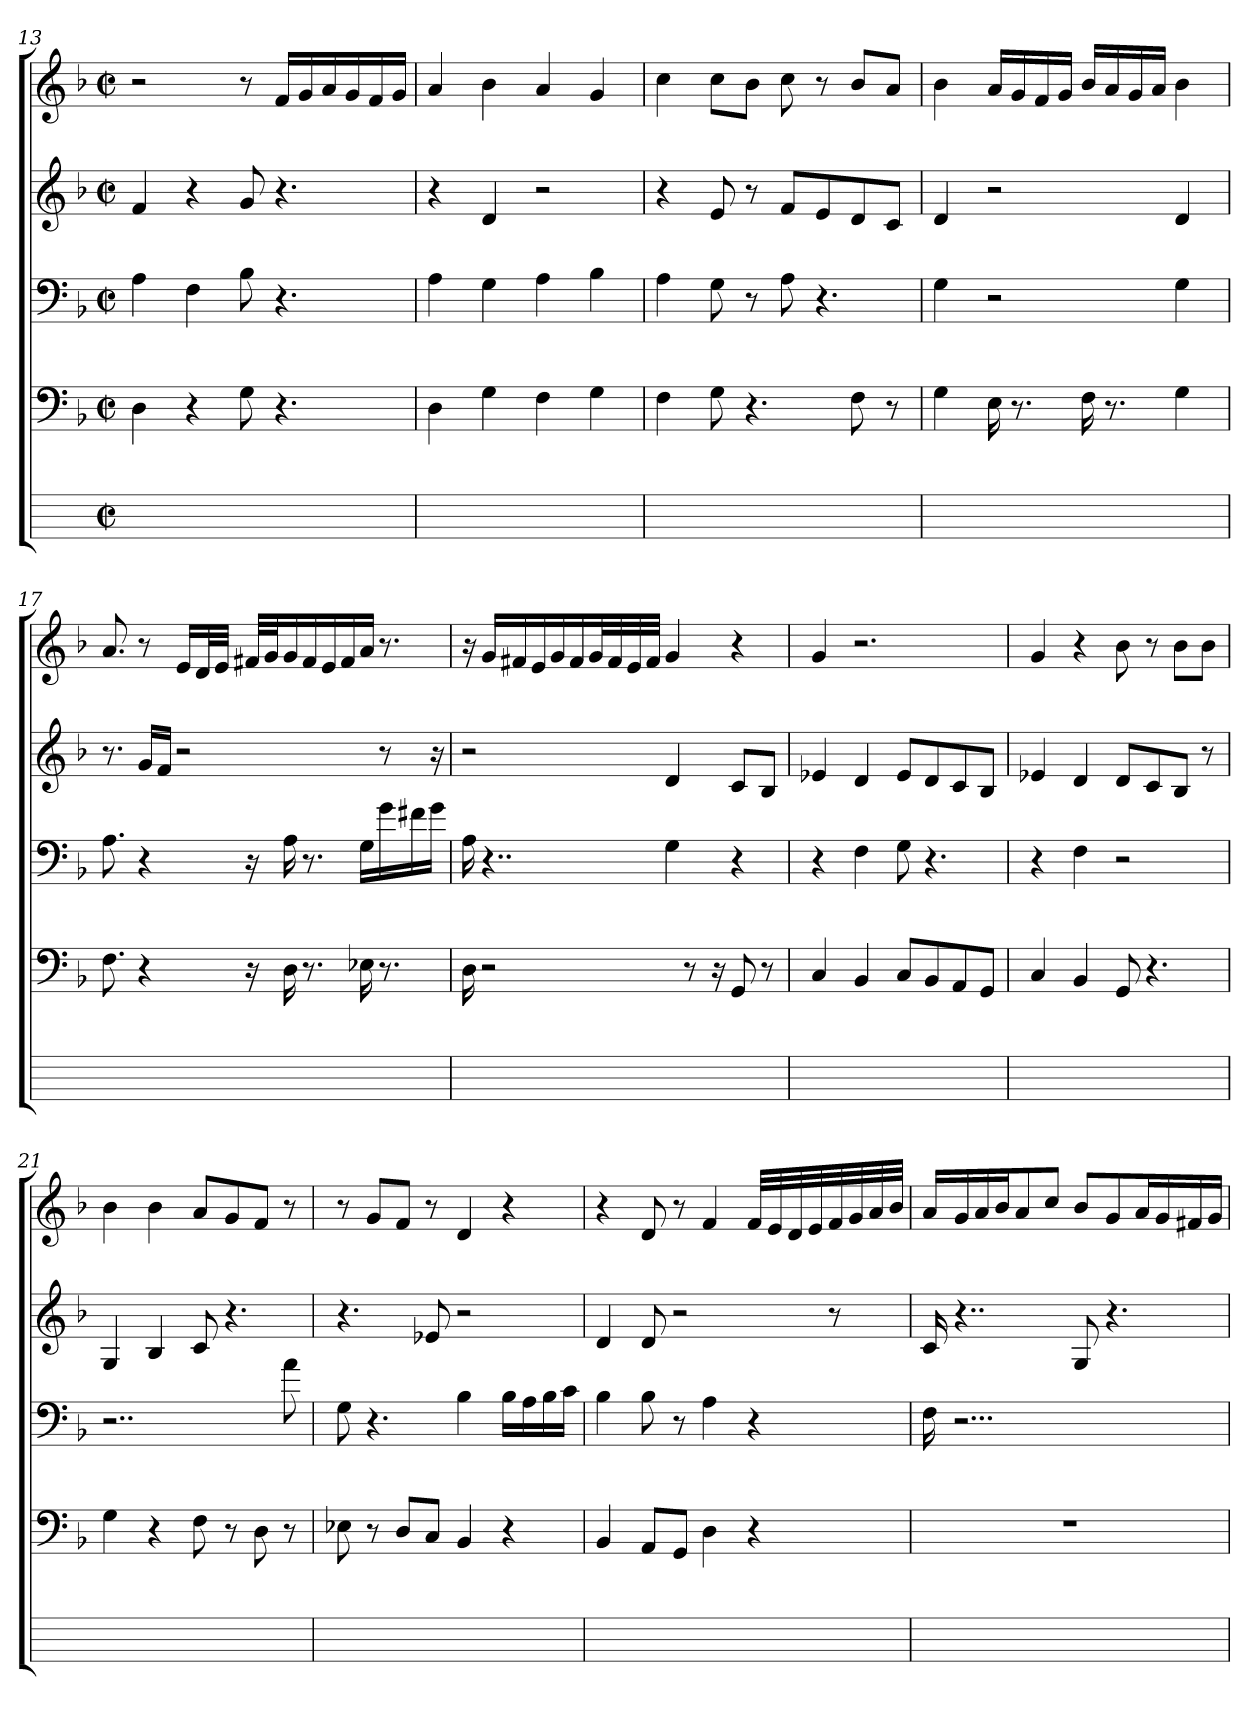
**kern	**kern	**kern	**kern	**kern
*part5	*part4	*part3	*part2	*part1
*staff5	*staff4	*staff3	*staff2	*staff1
*	*clefF4	*clefF4	*clefG2	*clefG2
*	*k[b-]	*k[b-]	*k[b-]	*k[b-]
*	*F:	*F:	*F:	*F:
*M2/2	*M2/2	*M2/2	*M2/2	*M2/2
*met(c|)	*met(c|)	*met(c|)	*met(c|)	*met(c|)
=13	=13	=13	=13	=13
1ryy	4D	4A	4f	2r
.	4r	4F	4r	.
.	8G	8B-	8gi	8r
.	4.r	4.r	4.r	16fjLL
.	.	.	.	16gj
.	.	.	.	16ai
.	.	.	.	16gj
.	.	.	.	16fj
.	.	.	.	16gjJJ
=14	=14	=14	=14	=14
1ryy	4D	4Ai	4r	4a
.	4G	4G	4d	4b-
.	4F	4A	2r	4a
.	4G	4B-	.	4g
=15	=15	=15	=15	=15
1ryy	4F	4A	4r	4cc
.	8G	8G	8e	8ccZL
.	4.r	8r	8r	8b-jJ
.	.	8A	8fL	8ccZ
.	.	4.r	8e	8r
.	8F	.	8d	8b-L
.	8r	.	8cJ	8aJ
=16	=16	=16	=16	=16
1ryy	4G	4G	4di	4b-
.	16E	2r	2r	16aiLL
.	8.r	.	.	16gj
.	.	.	.	16fj
.	.	.	.	16gjJJ
.	16F	.	.	16b-iLL
.	8.r	.	.	16aj
.	.	.	.	16gj
.	.	.	.	16ajJJ
.	4G	4G	4d	4b-
=17	=17	=17	=17	=17
1ryy	8.F	8.A	8.r	8.a
.	4r	4r	16gjLL	8r
.	.	.	16fZJJ	.
.	.	.	2r	16ejLL
.	.	.	.	32djL
.	.	.	.	32ejJJJ
.	16r	16r	.	32f#XjLLL
.	.	.	.	32gjJ
.	16D	16A	.	16gZ
.	8.r	8.r	.	16f#j
.	.	.	.	16ej
.	.	.	.	16f#j
.	16E-X	16GLL	.	16aiJJ
.	8.r	16gj	8r	8.r
.	.	16f#j	.	.
.	.	16gjJJ	16r	.
=18	=18	=18	=18	=18
1ryy	16D	16A	2r	16r
.	2r	4..r	.	16gjLL
.	.	.	.	16f#Xj
.	.	.	.	16ej
.	.	.	.	16gZ
.	.	.	.	16f#j
.	.	.	.	32gjL
.	.	.	.	32f#j
.	.	.	.	32ej
.	.	.	.	32f#jJJJ
.	.	4G	4dZ	4g
.	8r	.	.	.
.	16r	.	.	.
.	8GG	4r	8cL	4r
.	8r	.	8B-J	.
=19	=19	=19	=19	=19
1ryy	4C	4r	4e-X	4gZ
.	4BB-	4Fi	4d	2.r
.	8CiL	8GZ	8e-iL	.
.	8BB-Z	4.r	8dZ	.
.	8AA	.	8c	.
.	8GGJ	.	8B-J	.
=20	=20	=20	=20	=20
1ryy	4C	4r	4e-X	4g
.	4BB-	4Fi	4d	4r
.	8GG	2r	8dZL	8b-
.	4.r	.	8c	8r
.	.	.	8B-J	8b-ZL
.	.	.	8r	8b-J
=21	=21	=21	=21	=21
1ryy	4G	2..r	4G	4b-
.	4r	.	4B-	4b-
.	8F	.	8c	8aL
.	8r	.	4.r	8gj
.	8D	.	.	8fJ
.	8r	8aj	.	8r
=22	=22	=22	=22	=22
1ryy	8E-X	8G	4.r	8r
.	8r	4.r	.	8gjL
.	8DiL	.	.	8fiJ
.	8CiJ	.	8e-Xi	8r
.	4BB-	4B-	2r	4d
.	4r	16B-jLL	.	4r
.	.	16Aj	.	.
.	.	16B-	.	.
.	.	16cjJJ	.	.
=23	=23	=23	=23	=23
1ryy	4BB-Z	4B-	4d	4r
.	8AAL	8B-	8d	8d
.	8GGJ	8r	2r	8r
.	4D	4A	.	4f
.	4r	4r	.	32fZLLL
.	.	.	.	32ej
.	.	.	.	32dj
.	.	.	.	32ej
.	.	.	8r	32fZ
.	.	.	.	32gj
.	.	.	.	32aj
.	.	.	.	32b-jJJJ
=24	=24	=24	=24	=24
1ryy	1r	16F	16c	16aLL
.	.	2...r	4..r	16gj
.	.	.	.	16aZ
.	.	.	.	16b-jJ
.	.	.	.	8ai
.	.	.	.	8ccZJ
.	.	.	8G	8b-L
.	.	.	4.r	8gj
.	.	.	.	16aiL
.	.	.	.	16gj
.	.	.	.	16f#Xj
.	.	.	.	16gjJJ
=	=	=	=	=
*-	*-	*-	*-	*-
